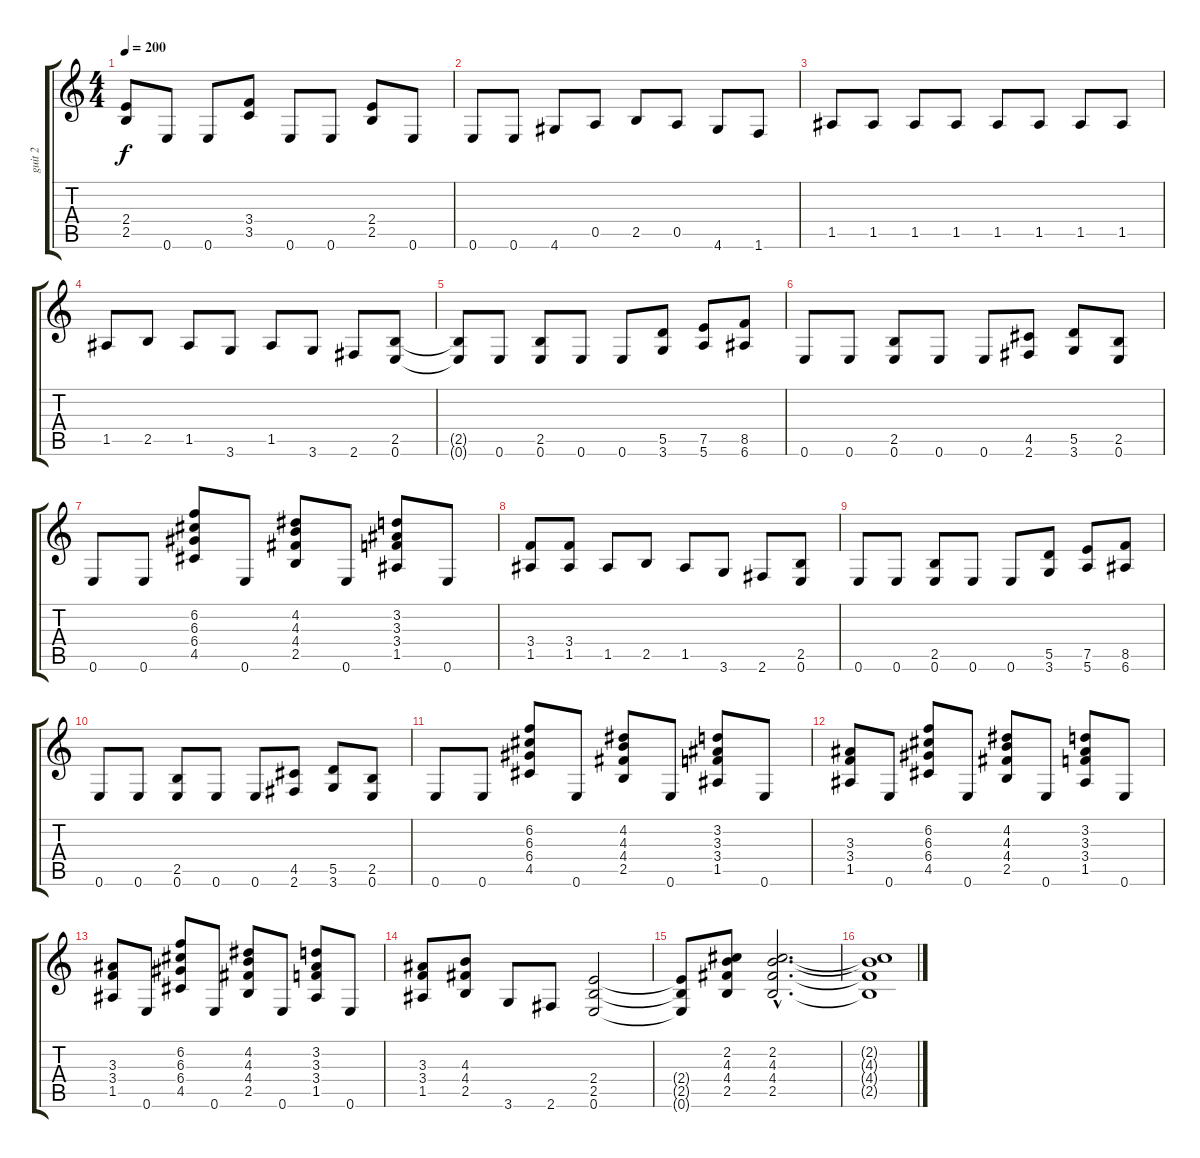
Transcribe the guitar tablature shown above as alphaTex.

\track ("guit 2" "guit 2") {instrument distortionguitar}
\staff {score tabs}
\tuning (E4 B3 G3 D3 A2 E2) {hide}
\ts (4 4)
\tempo 200
\clef g2
\ks c
(2.4 2.5).8{dy f} 0.6.8 0.6.8 (3.4 3.5).8 0.6.8 0.6.8 (2.4 2.5).8 0.6.8 |
0.6.8 0.6.8 4.6.8 0.5.8 2.5.8 0.5.8 4.6.8 1.6.8 |
1.5.8 1.5.8 1.5.8 1.5.8 1.5.8 1.5.8 1.5.8 1.5.8 |
1.5.8 2.5.8 1.5.8 3.6.8 1.5.8 3.6.8 2.6.8 (2.5 0.6).8 |
(2.5{t} 0.6{t}).8 0.6.8 (2.5 0.6).8 0.6.8 0.6.8 (5.5 3.6).8 (7.5 5.6).8 (8.5 6.6).8 |
0.6.8 0.6.8 (2.5 0.6).8 0.6.8 0.6.8 (4.5 2.6).8 (5.5 3.6).8 (2.5 0.6).8 |
0.6.8 0.6.8 (6.2 6.3 6.4 4.5).8 0.6.8 (4.2 4.3 4.4 2.5).8 0.6.8 (3.2 3.3 3.4 1.5).8 0.6.8 |
(3.4 1.5).8 (3.4 1.5).8 1.5.8 2.5.8 1.5.8 3.6.8 2.6.8 (2.5 0.6).8 |
0.6.8 0.6.8 (2.5 0.6).8 0.6.8 0.6.8 (5.5 3.6).8 (7.5 5.6).8 (8.5 6.6).8 |
0.6.8 0.6.8 (2.5 0.6).8 0.6.8 0.6.8 (4.5 2.6).8 (5.5 3.6).8 (2.5 0.6).8 |
0.6.8 0.6.8 (6.2 6.3 6.4 4.5).8 0.6.8 (4.2 4.3 4.4 2.5).8 0.6.8 (3.2 3.3 3.4 1.5).8 0.6.8 |
(3.3 3.4 1.5).8 0.6.8 (6.2 6.3 6.4 4.5).8 0.6.8 (4.2 4.3 4.4 2.5).8 0.6.8 (3.2 3.3 3.4 1.5).8 0.6.8 |
(3.3 3.4 1.5).8 0.6.8 (6.2 6.3 6.4 4.5).8 0.6.8 (4.2 4.3 4.4 2.5).8 0.6.8 (3.2 3.3 3.4 1.5).8 0.6.8 |
(3.3 3.4 1.5).8 (4.3 4.4 2.5).8 3.6.8 2.6.8 (2.4 2.5 0.6).2 |
(2.4{t} 2.5{t} 0.6{t}).8 (2.2 4.3 4.4 2.5).8 (2.2{hac} 4.3{hac} 4.4{hac} 2.5{hac}).2{d} |
(2.2{t} 4.3{t} 4.4{t} 2.5{t}).1
